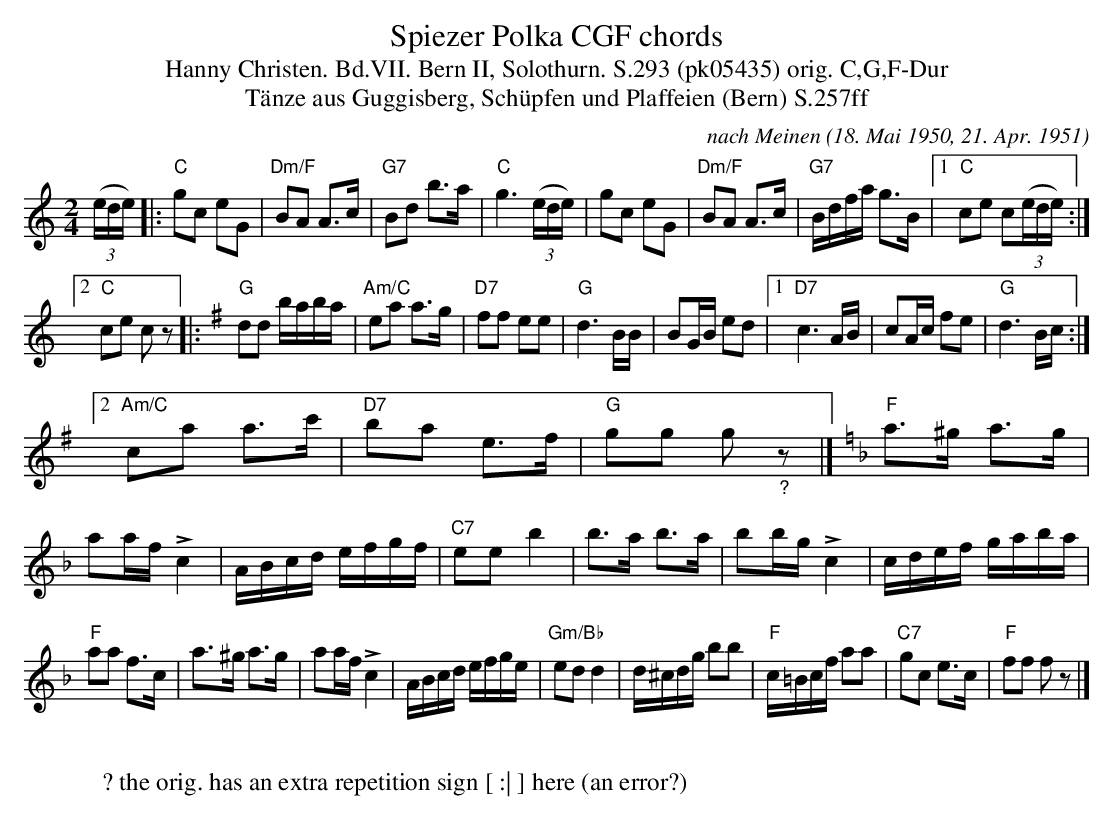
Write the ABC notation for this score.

X:1
T: Spiezer Polka CGF chords
T:Hanny Christen. Bd.VII. Bern II, Solothurn. S.293 (pk05435) orig. C,G,F-Dur
T: T\"anze aus Guggisberg, Sch\"upfen und Plaffeien (Bern) S.257ff
C: nach Meinen (18. Mai 1950, 21. Apr. 1951)
M:2/4
L:1/16
K:C %%MIDI gchordon
((3ede) |: "C"g2c2 e2G2 | "Dm/F"B2A2 A3c | "G7"B2d2 b3a | "C"g6 ((3ede) | g2c2 e2G2 | "Dm/F"B2A2 A3c | "G7"Bdfa g3B |1 "C"c2e2 c2((3ede) :|2
"C"c2e2 c2z2 |: [K:G] "G"d2d2 baba | "Am/C"e2a2 a3g |  "D7"f2f2 e2e2 | "G"d6BB | B2GB e2d2 |1 "D7"c6AB | c2Ac f2e2 | "G"d6Bc :|2
"Am/C"c2a2 a3c' | "D7"b2a2 e3f | "G"g2g2 g2"_?"z2 |] [K:F] "F"a3^g a3g | a2af +>+c4 | ABcd efgf | "C7"e2e2 b4 | b3a b3a | b2bg +>+c4 | cdef gaba |
"F"a2a2 f3c | a3^g a3g | a2af +>+c4 | ABcd efge | "Gm/Bb"e2d2d4 | d^cdg b2b2 | "F"c=Bcf a2a2 | "C7"g2c2 e3c | "F"f2f2 f2z2 |]
W:
W: ? the orig. has an extra repetition sign [ :| ] here (an error?)
